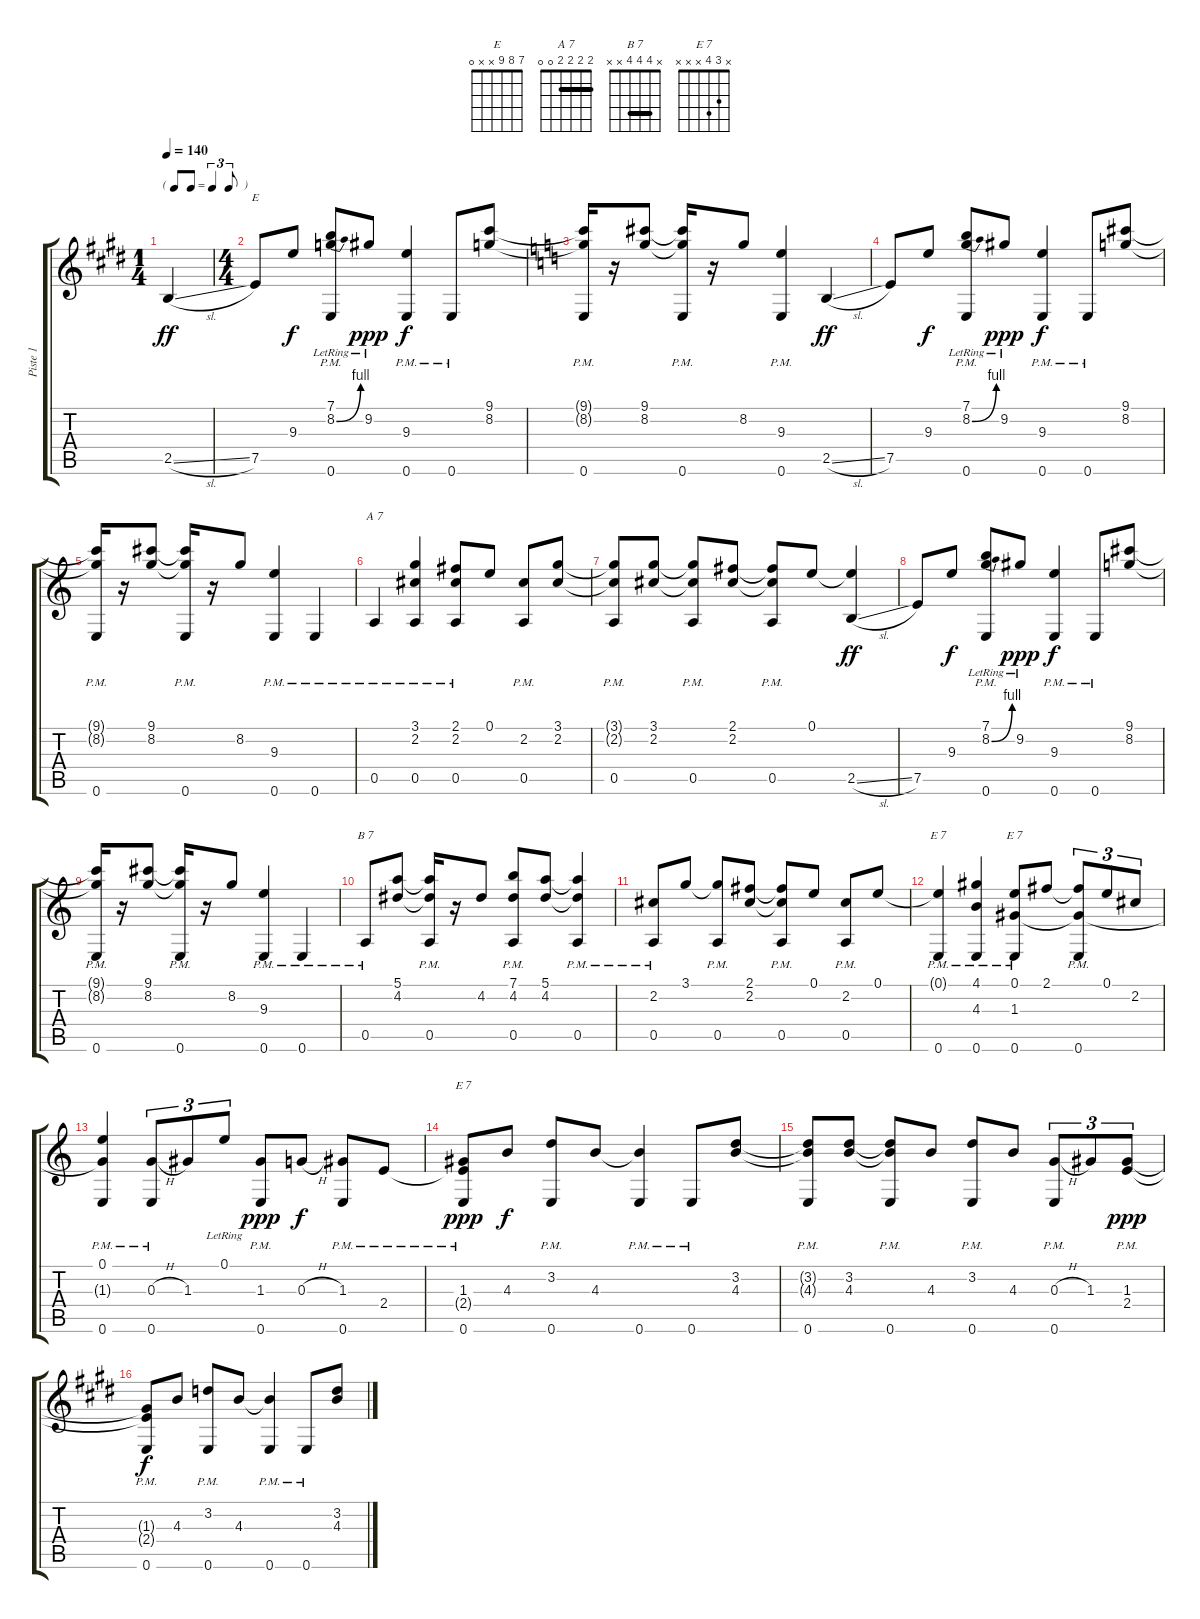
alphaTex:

\track ("Piste 1" "Piste 1") {instrument acousticguitarsteel}
\staff {score tabs}
\tuning (E4 B3 G3 D3 A2 E2) {hide}
\chord ("E" 7 8 9 x x 0)
\chord ("A 7" 2 2 2 2 0 0) {barre 2}
\chord ("B 7" x 4 4 4 x x) {barre 4}
\chord ("E 7" 4 x 4 x x 0) {barre 4}
\chord ("E 7" 0 0 1 2 2 0)
\chord ("E 7" x 3 4 x x x)
\ts (1 4)
\tf triplet8th
\tempo 140
\clef g2
\ks e
2.5{sl}.4{dy ff instrument acousticguitarsteel} |
\ts (4 4)
7.5.8{ch "E"} 9.3.8{dy f} (7.1{lr} 8.2{be (bend 1 0 60 4)} 0.6{pm}).8 9.2{lr}.8{dy ppp} (9.3 0.6{pm}).4{dy f} 0.6{pm}.8 (9.1 8.2).8 |
\ks c
(9.1{t} 8.2{t} 0.6{pm}).16 r.16 (9.1 8.2).8 (9.1{t} 8.2{t} 0.6{pm}).16 r.16 8.2.8 (9.3 0.6{pm}).4 2.5{sl}.4{dy ff} |
7.5.8 9.3.8{dy f} (7.1{lr} 8.2{be (bend 1 0 60 4)} 0.6{pm}).8 9.2{lr}.8{dy ppp} (9.3 0.6{pm}).4{dy f} 0.6{pm}.8 (9.1 8.2).8 |
(9.1{t} 8.2{t} 0.6{pm}).16 r.16 (9.1 8.2).8 (9.1{t} 8.2{t} 0.6{pm}).16 r.16 8.2.8 (9.3 0.6{pm}).4 0.6{pm}.4 |
0.5{pm}.4{ch "A 7"} (3.1 2.2 0.5{pm}).4 (2.1 2.2 0.5{pm}).8 0.1.8 (2.2 0.5{pm}).8 (3.1 2.2).8 |
(3.1{t} 2.2{t} 0.5{pm}).8 (3.1 2.2).8 (3.1{t} 2.2{t} 0.5{pm}).8 (2.1 2.2).8 (2.1{t} 2.2{t} 0.5{pm}).8 0.1.8 (0.1{t} 2.5{sl}).4{dy ff} |
7.5.8 9.3.8{dy f} (7.1{lr} 8.2{be (bend 1 0 60 4)} 0.6{pm}).8 9.2{lr}.8{dy ppp} (9.3 0.6{pm}).4{dy f} 0.6{pm}.8 (9.1 8.2).8 |
(9.1{t} 8.2{t} 0.6{pm}).16 r.16 (9.1 8.2).8 (9.1{t} 8.2{t} 0.6{pm}).16 r.16 8.2.8 (9.3 0.6{pm}).4 0.6{pm}.4 |
0.5{pm}.8{ch "B 7"} (5.1 4.2).8 (5.1{t} 4.2{t} 0.5{pm}).16 r.16 4.2.8 (7.1 4.2 0.5{pm}).8 (5.1 4.2).8 (5.1{t} 4.2{t} 0.5{pm}).4 |
(2.2 0.5{pm}).8 3.1.8 (3.1{t} 0.5{pm}).8 (2.1 2.2).8 (2.1{t} 2.2{t} 0.5{pm}).8 0.1.8 (2.2 0.5{pm}).8 0.1.8 |
(0.1{t} 0.6{pm}).4{ch "E 7"} (4.1 4.3 0.6{pm}).4{beam Up} (0.1 1.3 0.6{pm}).8{ch "E 7"} 2.1.8 (2.1{t} 1.3{t} 0.6{pm}).8{tu (3 2)} 0.1.8{tu (3 2)} 2.2.8{tu (3 2)} |
(0.1 1.3{t} 0.6{pm}).4{beam Up} (0.3{h} 0.6{pm}).8{tu (3 2)} 1.3.8{tu (3 2)} 0.1{lr}.8{tu (3 2)} (1.3 0.6{pm}).8{dy ppp} 0.3{h}.8{dy f} (1.3 0.6{pm}).8 2.4{pm}.8 |
(1.3 2.4{pm t} 0.6{pm}).8{ch "E 7" dy ppp beam Up} 4.3.8{dy f} (3.2 0.6{pm}).8 4.3.8 (4.3{t} 0.6{pm}).4{beam Up} 0.6{pm}.8 (3.2 4.3).8 |
(3.2{t} 4.3{t} 0.6{pm}).8 (3.2 4.3).8 (3.2{t} 4.3{t} 0.6{pm}).8 4.3.8 (3.2 0.6{pm}).8 4.3.8 (0.3{h} 0.6{pm}).8{tu (3 2)} 1.3.8{tu (3 2)} (1.3 2.4{pm}).8{tu (3 2) dy ppp} |
\ks e
(1.3{t} 2.4{pm t} 0.6{pm}).8{dy f} 4.3.8 (3.2 0.6{pm}).8 4.3.8 (4.3{t} 0.6{pm}).4{beam Up} 0.6{pm}.8 (3.2 4.3).8
